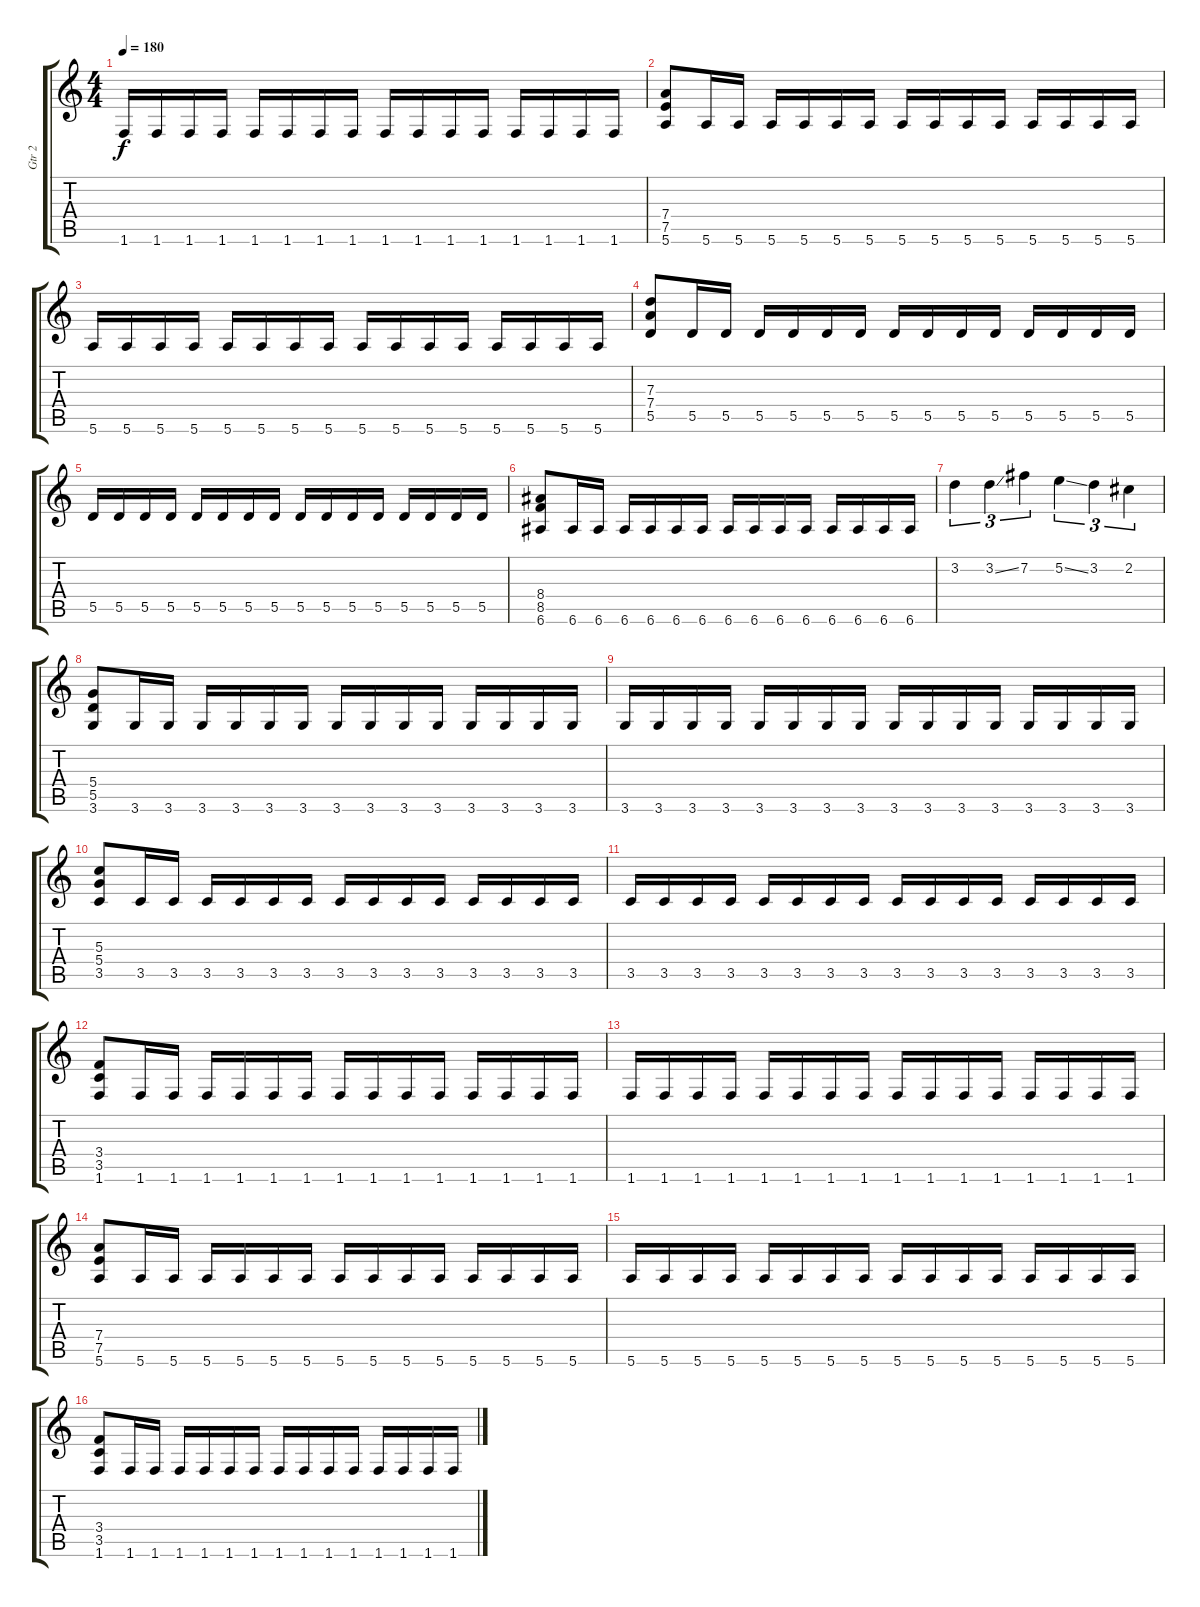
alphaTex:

\track ("Gtr 2" "Gtr 2") {instrument overdrivenguitar}
\staff {score tabs}
\tuning (E4 B3 G3 D3 A2 E2) {hide}
\ts (4 4)
\tempo 180
\clef g2
\ks c
1.6.16{dy f} 1.6.16 1.6.16 1.6.16 1.6.16 1.6.16 1.6.16 1.6.16 1.6.16 1.6.16 1.6.16 1.6.16 1.6.16 1.6.16 1.6.16 1.6.16 |
(7.4 7.5 5.6).8 5.6.16 5.6.16 5.6.16 5.6.16 5.6.16 5.6.16 5.6.16 5.6.16 5.6.16 5.6.16 5.6.16 5.6.16 5.6.16 5.6.16 |
5.6.16 5.6.16 5.6.16 5.6.16 5.6.16 5.6.16 5.6.16 5.6.16 5.6.16 5.6.16 5.6.16 5.6.16 5.6.16 5.6.16 5.6.16 5.6.16 |
(7.3 7.4 5.5).8 5.5.16 5.5.16 5.5.16 5.5.16 5.5.16 5.5.16 5.5.16 5.5.16 5.5.16 5.5.16 5.5.16 5.5.16 5.5.16 5.5.16 |
5.5.16 5.5.16 5.5.16 5.5.16 5.5.16 5.5.16 5.5.16 5.5.16 5.5.16 5.5.16 5.5.16 5.5.16 5.5.16 5.5.16 5.5.16 5.5.16 |
(8.4 8.5 6.6).8 6.6.16 6.6.16 6.6.16 6.6.16 6.6.16 6.6.16 6.6.16 6.6.16 6.6.16 6.6.16 6.6.16 6.6.16 6.6.16 6.6.16 |
3.2.4{tu (3 2)} 3.2{ss}.4{tu (3 2)} 7.2.4{tu (3 2)} 5.2{ss}.4{tu (3 2)} 3.2.4{tu (3 2)} 2.2.4{tu (3 2)} |
(5.4 5.5 3.6).8 3.6.16 3.6.16 3.6.16 3.6.16 3.6.16 3.6.16 3.6.16 3.6.16 3.6.16 3.6.16 3.6.16 3.6.16 3.6.16 3.6.16 |
3.6.16 3.6.16 3.6.16 3.6.16 3.6.16 3.6.16 3.6.16 3.6.16 3.6.16 3.6.16 3.6.16 3.6.16 3.6.16 3.6.16 3.6.16 3.6.16 |
(5.3 5.4 3.5).8 3.5.16 3.5.16 3.5.16 3.5.16 3.5.16 3.5.16 3.5.16 3.5.16 3.5.16 3.5.16 3.5.16 3.5.16 3.5.16 3.5.16 |
3.5.16 3.5.16 3.5.16 3.5.16 3.5.16 3.5.16 3.5.16 3.5.16 3.5.16 3.5.16 3.5.16 3.5.16 3.5.16 3.5.16 3.5.16 3.5.16 |
(3.4 3.5 1.6).8 1.6.16 1.6.16 1.6.16 1.6.16 1.6.16 1.6.16 1.6.16 1.6.16 1.6.16 1.6.16 1.6.16 1.6.16 1.6.16 1.6.16 |
1.6.16 1.6.16 1.6.16 1.6.16 1.6.16 1.6.16 1.6.16 1.6.16 1.6.16 1.6.16 1.6.16 1.6.16 1.6.16 1.6.16 1.6.16 1.6.16 |
(7.4 7.5 5.6).8 5.6.16 5.6.16 5.6.16 5.6.16 5.6.16 5.6.16 5.6.16 5.6.16 5.6.16 5.6.16 5.6.16 5.6.16 5.6.16 5.6.16 |
5.6.16 5.6.16 5.6.16 5.6.16 5.6.16 5.6.16 5.6.16 5.6.16 5.6.16 5.6.16 5.6.16 5.6.16 5.6.16 5.6.16 5.6.16 5.6.16 |
(3.4 3.5 1.6).8 1.6.16 1.6.16 1.6.16 1.6.16 1.6.16 1.6.16 1.6.16 1.6.16 1.6.16 1.6.16 1.6.16 1.6.16 1.6.16 1.6.16
